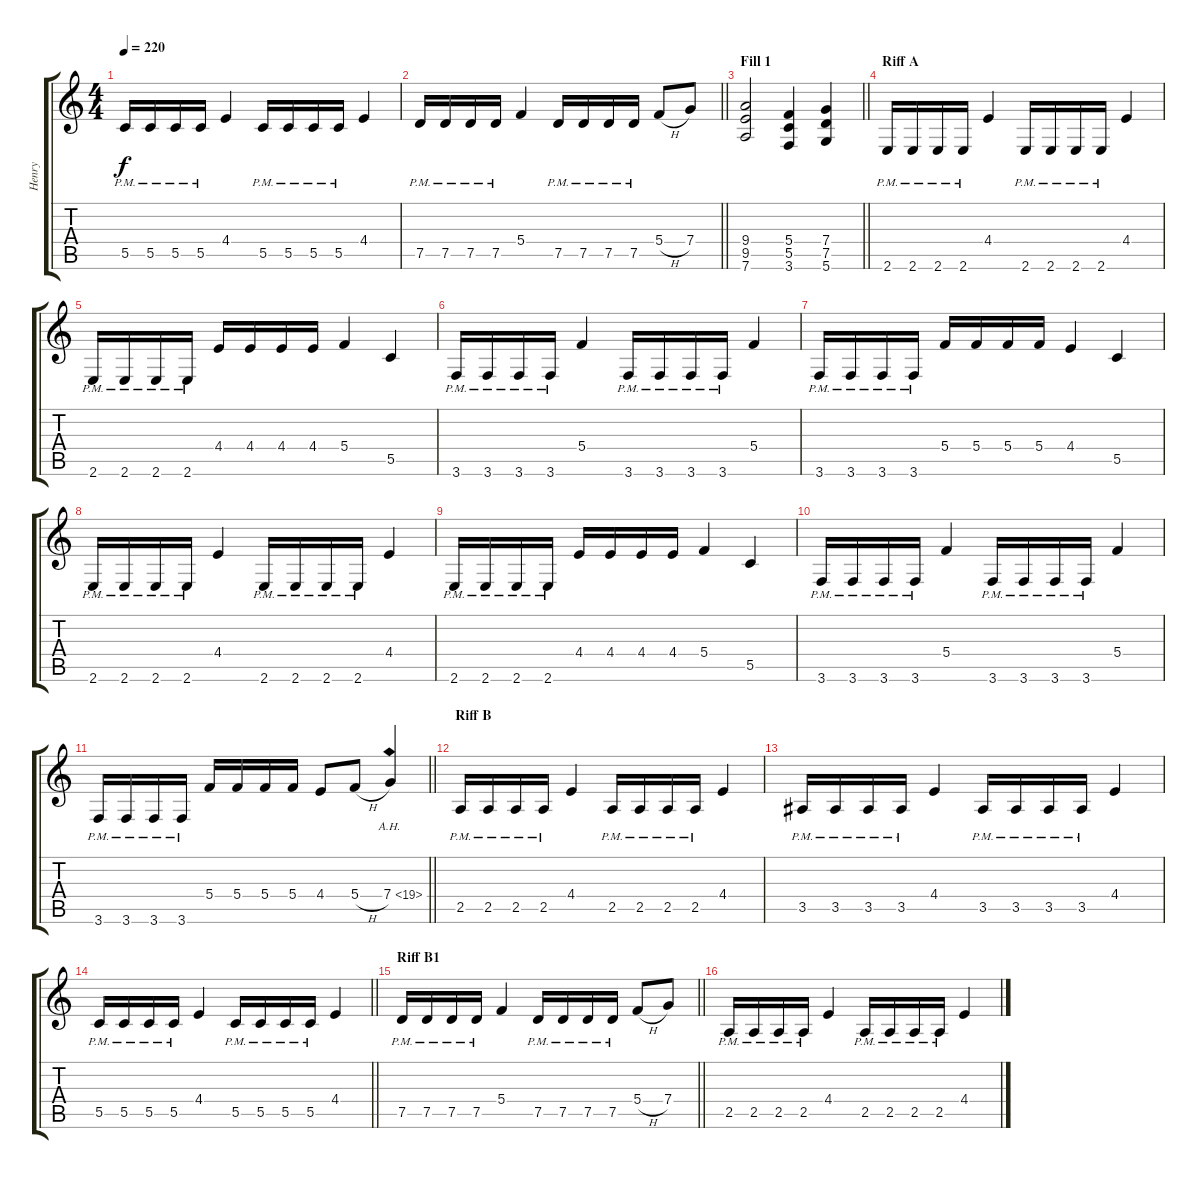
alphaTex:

\track ("Henry" "Henry") {instrument distortionguitar}
\staff {score tabs}
\tuning (D4 A3 F3 C3 G2 D2) {hide}
\ts (4 4)
\tempo 220
\clef g2
\ks c
5.5{pm}.16{dy f} 5.5{pm}.16 5.5{pm}.16 5.5{pm}.16 4.4.4 5.5{pm}.16 5.5{pm}.16 5.5{pm}.16 5.5{pm}.16 4.4.4 |
\barLineRight lightlight
7.5{pm}.16 7.5{pm}.16 7.5{pm}.16 7.5{pm}.16 5.4.4 7.5{pm}.16 7.5{pm}.16 7.5{pm}.16 7.5{pm}.16 5.4{h}.8 7.4.8 |
\section ("" "Fill 1")
\barLineRight lightlight
(9.4 9.5 7.6).2 (5.4 5.5 3.6).4 (7.4 7.5 5.6).4 |
\section ("" "Riff A")
2.6{pm}.16 2.6{pm}.16 2.6{pm}.16 2.6{pm}.16 4.4.4 2.6{pm}.16 2.6{pm}.16 2.6{pm}.16 2.6{pm}.16 4.4.4 |
2.6{pm}.16 2.6{pm}.16 2.6{pm}.16 2.6{pm}.16 4.4.16 4.4.16 4.4.16 4.4.16 5.4.4 5.5.4 |
3.6{pm}.16 3.6{pm}.16 3.6{pm}.16 3.6{pm}.16 5.4.4 3.6{pm}.16 3.6{pm}.16 3.6{pm}.16 3.6{pm}.16 5.4.4 |
3.6{pm}.16 3.6{pm}.16 3.6{pm}.16 3.6{pm}.16 5.4.16 5.4.16 5.4.16 5.4.16 4.4.4 5.5.4 |
2.6{pm}.16 2.6{pm}.16 2.6{pm}.16 2.6{pm}.16 4.4.4 2.6{pm}.16 2.6{pm}.16 2.6{pm}.16 2.6{pm}.16 4.4.4 |
2.6{pm}.16 2.6{pm}.16 2.6{pm}.16 2.6{pm}.16 4.4.16 4.4.16 4.4.16 4.4.16 5.4.4 5.5.4 |
3.6{pm}.16 3.6{pm}.16 3.6{pm}.16 3.6{pm}.16 5.4.4 3.6{pm}.16 3.6{pm}.16 3.6{pm}.16 3.6{pm}.16 5.4.4 |
\barLineRight lightlight
3.6{pm}.16 3.6{pm}.16 3.6{pm}.16 3.6{pm}.16 5.4.16 5.4.16 5.4.16 5.4.16 4.4.8 5.4{h}.8 7.4{ah 12}.4 |
\section ("" "Riff B")
2.5{pm}.16 2.5{pm}.16 2.5{pm}.16 2.5{pm}.16 4.4.4 2.5{pm}.16 2.5{pm}.16 2.5{pm}.16 2.5{pm}.16 4.4.4 |
3.5{pm}.16 3.5{pm}.16 3.5{pm}.16 3.5{pm}.16 4.4.4 3.5{pm}.16 3.5{pm}.16 3.5{pm}.16 3.5{pm}.16 4.4.4 |
\barLineRight lightlight
5.5{pm}.16 5.5{pm}.16 5.5{pm}.16 5.5{pm}.16 4.4.4 5.5{pm}.16 5.5{pm}.16 5.5{pm}.16 5.5{pm}.16 4.4.4 |
\section ("" "Riff B1")
\barLineRight lightlight
7.5{pm}.16 7.5{pm}.16 7.5{pm}.16 7.5{pm}.16 5.4.4 7.5{pm}.16 7.5{pm}.16 7.5{pm}.16 7.5{pm}.16 5.4{h}.8 7.4.8 |
2.5{pm}.16 2.5{pm}.16 2.5{pm}.16 2.5{pm}.16 4.4.4 2.5{pm}.16 2.5{pm}.16 2.5{pm}.16 2.5{pm}.16 4.4.4
